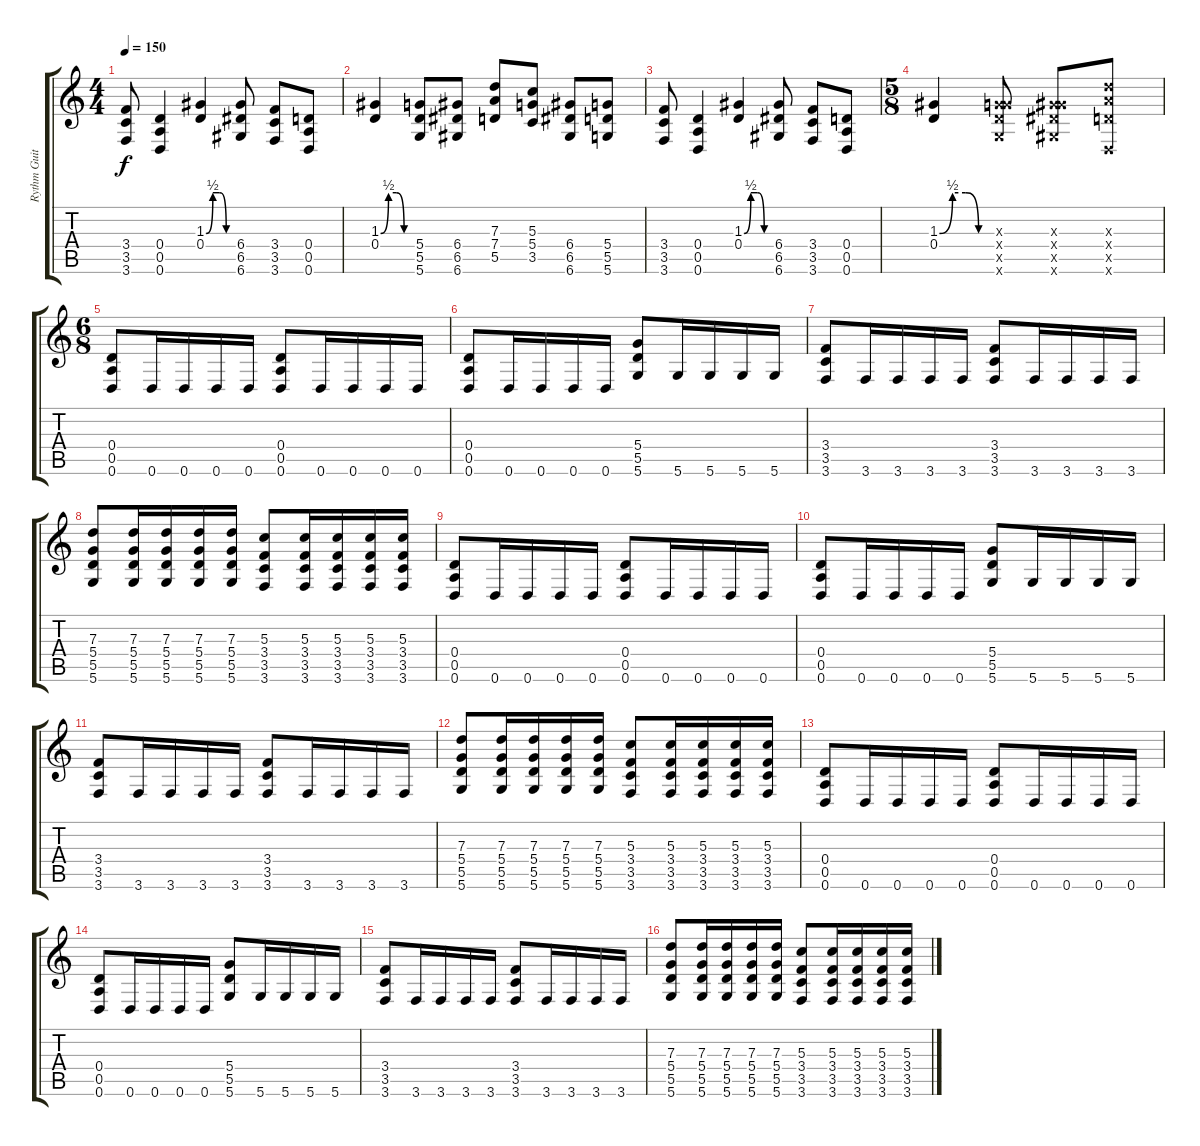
\track ("Rythm Guitar" "Rythm Guit") {instrument distortionguitar}
\staff {score tabs}
\tuning (E4 B3 G3 D3 A2 D2) {hide}
\ts (4 4)
\tempo 150
\clef g2
\ks c
(3.4 3.5 3.6).8{dy f} (0.4 0.5 0.6).4 (1.3{be (custom 0 0 15 2 30 2 45 0 60 0)} 0.4).4 (6.4 6.5 6.6).8 (3.4 3.5 3.6).8 (0.4 0.5 0.6).8 |
(1.3{be (custom 0 0 15 2 30 2 45 0 60 0)} 0.4).4 (5.4 5.5 5.6).8 (6.4 6.5 6.6).8 (7.3 7.4 5.5).8 (5.3 5.4 3.5).8 (6.4 6.5 6.6).8 (5.4 5.5 5.6).8 |
(3.4 3.5 3.6).8 (0.4 0.5 0.6).4 (1.3{be (custom 0 0 15 2 30 2 45 0 60 0)} 0.4).4 (6.4 6.5 6.6).8 (3.4 3.5 3.6).8 (0.4 0.5 0.6).8 |
\ts (5 8)
(1.3{be (custom 0 0 15 2 30 2 45 0 60 0)} 0.4).4 (0.3{x} 5.4{x} 5.5{x} 5.6{x}).8 (0.3{x} 6.4{x} 6.5{x} 6.6{x}).8 (7.3{x} 7.4{x} 5.5{x} 0.6{x}).8 |
\ts (6 8)
(0.4 0.5 0.6).8 0.6.16 0.6.16 0.6.16 0.6.16 (0.4 0.5 0.6).8 0.6.16 0.6.16 0.6.16 0.6.16 |
(0.4 0.5 0.6).8 0.6.16 0.6.16 0.6.16 0.6.16 (5.4 5.5 5.6).8 5.6.16 5.6.16 5.6.16 5.6.16 |
(3.4 3.5 3.6).8 3.6.16 3.6.16 3.6.16 3.6.16 (3.4 3.5 3.6).8 3.6.16 3.6.16 3.6.16 3.6.16 |
(7.3 5.4 5.5 5.6).8 (7.3 5.4 5.5 5.6).16 (7.3 5.4 5.5 5.6).16 (7.3 5.4 5.5 5.6).16 (7.3 5.4 5.5 5.6).16 (5.3 3.4 3.5 3.6).8 (5.3 3.4 3.5 3.6).16 (5.3 3.4 3.5 3.6).16 (5.3 3.4 3.5 3.6).16 (5.3 3.4 3.5 3.6).16 |
(0.4 0.5 0.6).8 0.6.16 0.6.16 0.6.16 0.6.16 (0.4 0.5 0.6).8 0.6.16 0.6.16 0.6.16 0.6.16 |
(0.4 0.5 0.6).8 0.6.16 0.6.16 0.6.16 0.6.16 (5.4 5.5 5.6).8 5.6.16 5.6.16 5.6.16 5.6.16 |
(3.4 3.5 3.6).8 3.6.16 3.6.16 3.6.16 3.6.16 (3.4 3.5 3.6).8 3.6.16 3.6.16 3.6.16 3.6.16 |
(7.3 5.4 5.5 5.6).8 (7.3 5.4 5.5 5.6).16 (7.3 5.4 5.5 5.6).16 (7.3 5.4 5.5 5.6).16 (7.3 5.4 5.5 5.6).16 (5.3 3.4 3.5 3.6).8 (5.3 3.4 3.5 3.6).16 (5.3 3.4 3.5 3.6).16 (5.3 3.4 3.5 3.6).16 (5.3 3.4 3.5 3.6).16 |
(0.4 0.5 0.6).8 0.6.16 0.6.16 0.6.16 0.6.16 (0.4 0.5 0.6).8 0.6.16 0.6.16 0.6.16 0.6.16 |
(0.4 0.5 0.6).8 0.6.16 0.6.16 0.6.16 0.6.16 (5.4 5.5 5.6).8 5.6.16 5.6.16 5.6.16 5.6.16 |
(3.4 3.5 3.6).8 3.6.16 3.6.16 3.6.16 3.6.16 (3.4 3.5 3.6).8 3.6.16 3.6.16 3.6.16 3.6.16 |
(7.3 5.4 5.5 5.6).8 (7.3 5.4 5.5 5.6).16 (7.3 5.4 5.5 5.6).16 (7.3 5.4 5.5 5.6).16 (7.3 5.4 5.5 5.6).16 (5.3 3.4 3.5 3.6).8 (5.3 3.4 3.5 3.6).16 (5.3 3.4 3.5 3.6).16 (5.3 3.4 3.5 3.6).16 (5.3 3.4 3.5 3.6).16
